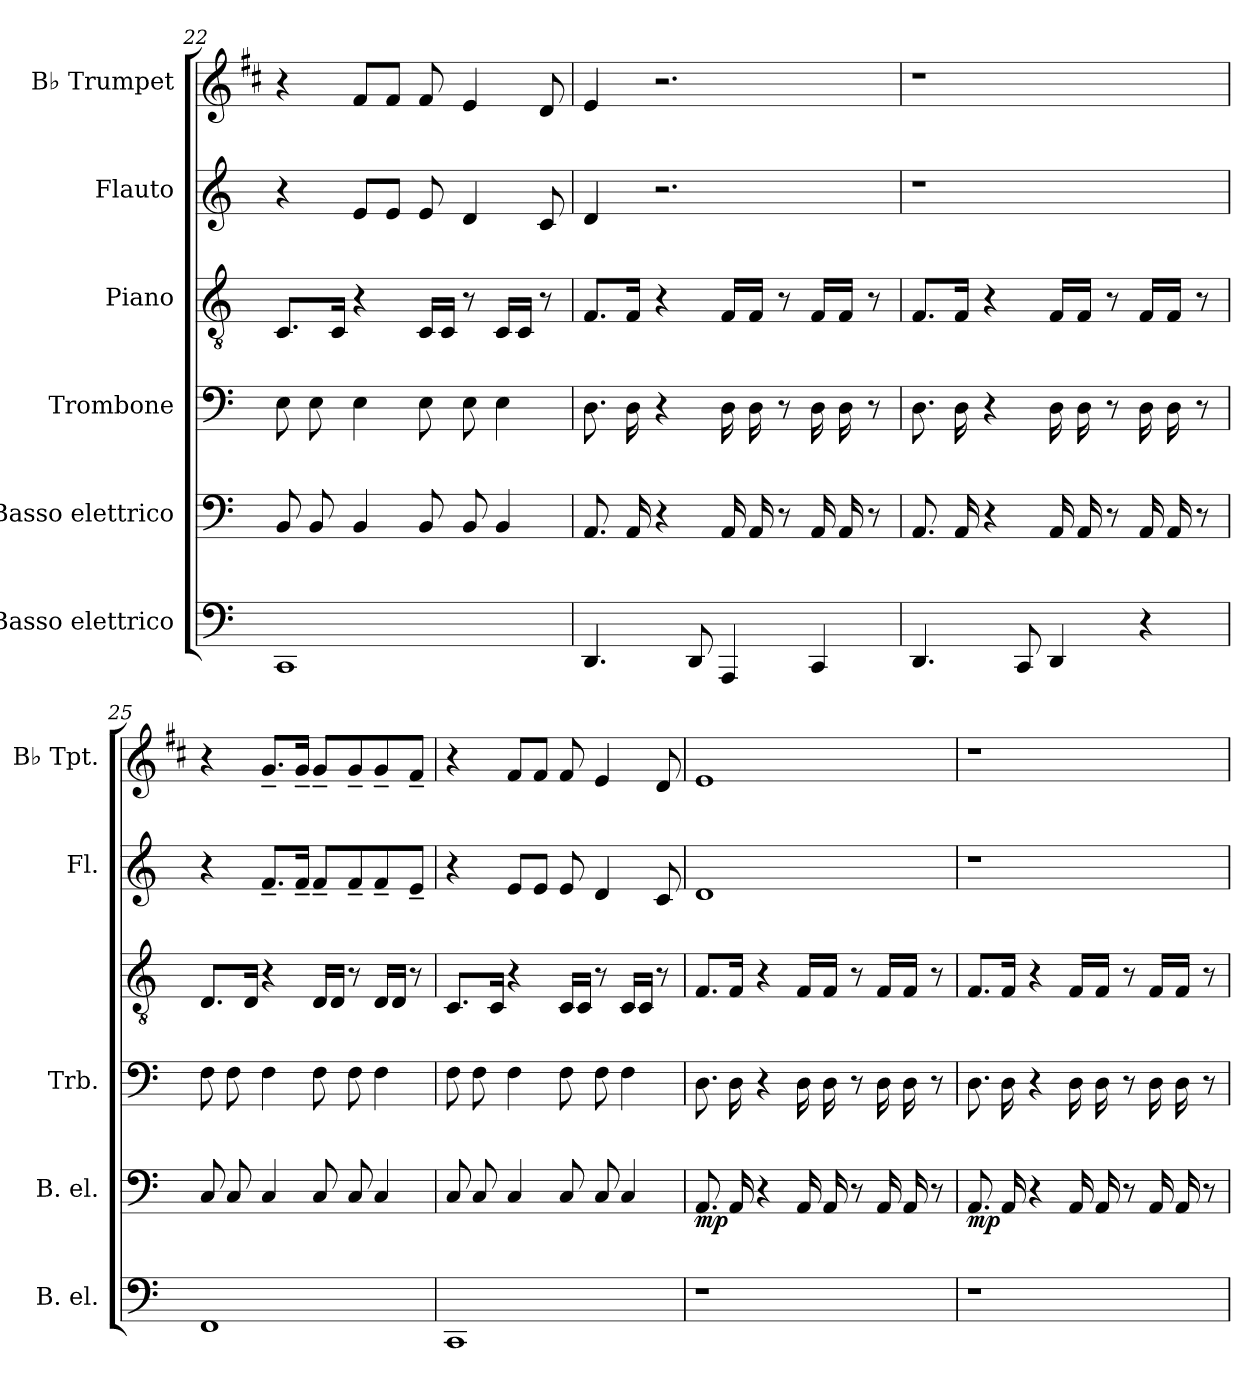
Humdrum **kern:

**kern	**kern	**dynam	**kern	**kern	**kern	**kern
*part6	*part5	*part5	*part4	*part3	*part2	*part1
*staff6	*staff5	*staff5	*staff4	*staff3	*staff2	*staff1
*I"Basso elettrico	*I"Basso elettrico	*	*I"Trombone	*I"Piano	*I"Flauto	*I"B♭ Trumpet
*I'B. el.	*I'B. el.	*	*I'Trb.	*	*I'Fl.	*I'B♭ Tpt.
*clefF4	*clefF4	*	*clefF4	*clefGv2	*clefG2	*clefG2
*	*	*	*	*	*	*ITrd1c2
*k[]	*k[]	*	*k[]	*k[]	*k[]	*k[]
=22	=22	=22	=22	=22	=22	=22
1CC	8BB/	.	8E\	8.C/L	4r	4r
.	8BB/	.	8E\	.	.	.
.	.	.	.	16C/Jk	.	.
.	4BB/	.	4E\	4r	8e/L	8e/L
.	.	.	.	.	8e/J	8e/J
.	8BB/	.	8E\	16C/LL	8e/	8e/
.	.	.	.	16C/JJ	.	.
.	8BB/	.	8E\	8r	4d/	4d/
.	4BB/	.	4E\	16C/LL	.	.
.	.	.	.	16C/JJ	.	.
.	.	.	.	8r	8c/	8c/
=23	=23	=23	=23	=23	=23	=23
4.DD/	8.AA/	.	8.D\	8.F/L	4d/	4d/
.	16AA/	.	16D\	16F/Jk	.	.
.	4r	.	4r	4r	2.r	2.r
8DD/	.	.	.	.	.	.
4AAA/	16AA/	.	16D\	16F/LL	.	.
.	16AA/	.	16D\	16F/JJ	.	.
.	8r	.	8r	8r	.	.
4CC/	16AA/	.	16D\	16F/LL	.	.
.	16AA/	.	16D\	16F/JJ	.	.
.	8r	.	8r	8r	.	.
!!LO:LB:g=z
=24	=24	=24	=24	=24	=24	=24
4.DD/	8.AA/	.	8.D\	8.F/L	1r	1r
.	16AA/	.	16D\	16F/Jk	.	.
.	4r	.	4r	4r	.	.
8CC/	.	.	.	.	.	.
4DD/	16AA/	.	16D\	16F/LL	.	.
.	16AA/	.	16D\	16F/JJ	.	.
.	8r	.	8r	8r	.	.
4r	16AA/	.	16D\	16F/LL	.	.
.	16AA/	.	16D\	16F/JJ	.	.
.	8r	.	8r	8r	.	.
!!LO:LB:g=z
=25	=25	=25	=25	=25	=25	=25
1FF	8C/	.	8F\	8.D/L	4r	4r
.	8C/	.	8F\	.	.	.
.	.	.	.	16D/Jk	.	.
.	4C/	.	4F\	4r	8.f~/L	8.f~/L
.	.	.	.	.	16f~/Jk	16f~/Jk
.	8C/	.	8F\	16D/LL	8f~/L	8f~/L
.	.	.	.	16D/JJ	.	.
.	8C/	.	8F\	8r	8f~/	8f~/
.	4C/	.	4F\	16D/LL	8f~/	8f~/
.	.	.	.	16D/JJ	.	.
.	.	.	.	8r	8e~/J	8e~/J
=26	=26	=26	=26	=26	=26	=26
1CC	8C/	.	8F\	8.C/L	4r	4r
.	8C/	.	8F\	.	.	.
.	.	.	.	16C/Jk	.	.
.	4C/	.	4F\	4r	8e/L	8e/L
.	.	.	.	.	8e/J	8e/J
.	8C/	.	8F\	16C/LL	8e/	8e/
.	.	.	.	16C/JJ	.	.
.	8C/	.	8F\	8r	4d/	4d/
.	4C/	.	4F\	16C/LL	.	.
.	.	.	.	16C/JJ	.	.
.	.	.	.	8r	8c/	8c/
=27	=27	=27	=27	=27	=27	=27
!	!	!LO:DY:b	!	!	!	!
1r	8.AA/	mp	8.D\	8.F/L	1d	1d
.	16AA/	.	16D\	16F/Jk	.	.
.	4r	.	4r	4r	.	.
.	16AA/	.	16D\	16F/LL	.	.
.	16AA/	.	16D\	16F/JJ	.	.
.	8r	.	8r	8r	.	.
.	16AA/	.	16D\	16F/LL	.	.
.	16AA/	.	16D\	16F/JJ	.	.
.	8r	.	8r	8r	.	.
=28	=28	=28	=28	=28	=28	=28
!	!	!LO:DY:b	!	!	!	!
1r	8.AA/	mp	8.D\	8.F/L	1r	1r
.	16AA/	.	16D\	16F/Jk	.	.
.	4r	.	4r	4r	.	.
.	16AA/	.	16D\	16F/LL	.	.
.	16AA/	.	16D\	16F/JJ	.	.
.	8r	.	8r	8r	.	.
.	16AA/	.	16D\	16F/LL	.	.
.	16AA/	.	16D\	16F/JJ	.	.
.	8r	.	8r	8r	.	.
=	=	=	=	=	=	=
*-	*-	*-	*-	*-	*-	*-
